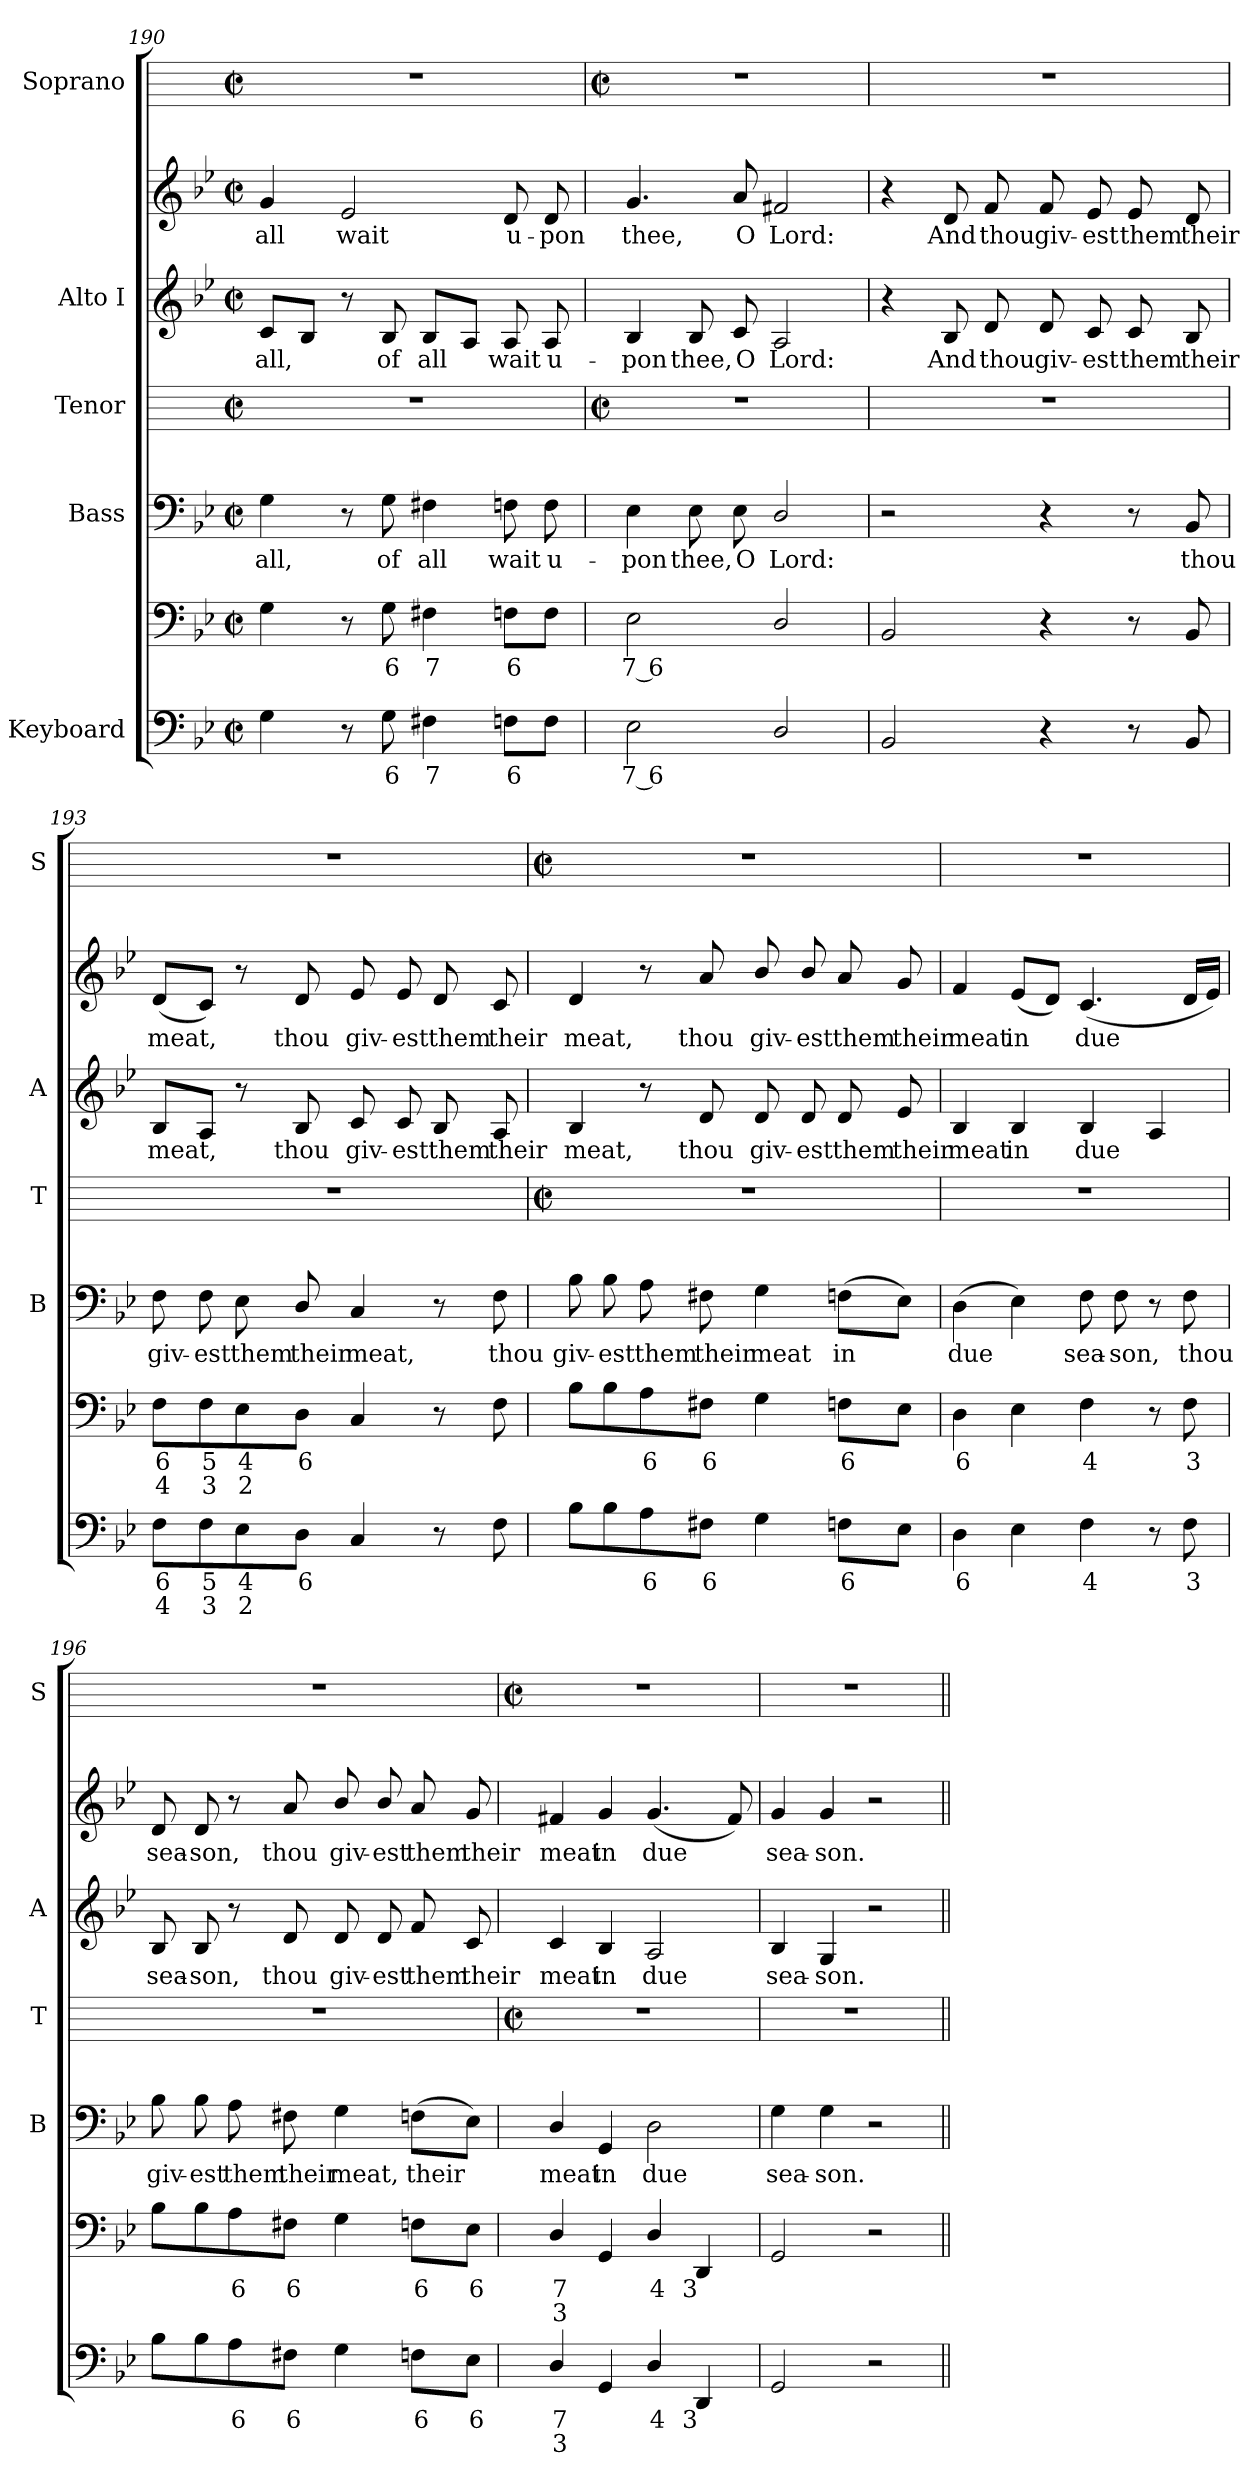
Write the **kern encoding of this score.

**kern	**text	**text	**kern	**text	**text	**kern	**text	**kern	**kern	**text	**kern	**text	**kern
*part5	*part5	*part5	*part5	*part5	*part5	*part4	*part4	*part3	*part2	*part2	*part2	*part2	*part1
*staff7	*staff7	*staff7	*staff6	*staff6	*staff6	*staff5	*staff5	*staff4	*staff3	*staff3	*staff2	*staff2	*staff1
*I"Keyboard	*	*	*	*	*	*I"Bass	*	*I"Tenor	*I"Alto I	*	*	*	*I"Soprano
*	*	*	*	*	*	*I'B	*	*I'T	*I'A	*	*	*	*I'S
*clefF4	*	*	*clefF4	*	*	*clefF4	*	*	*clefG2	*	*clefG2	*	*
*k[b-e-]	*	*	*k[b-e-]	*	*	*k[b-e-]	*	*	*k[b-e-]	*	*k[b-e-]	*	*
*B-:	*	*	*B-:	*	*	*B-:	*	*	*B-:	*	*B-:	*	*
*M2/2	*	*	*M2/2	*	*	*M2/2	*	*M2/2	*M2/2	*	*M2/2	*	*M2/2
*met(c|)	*	*	*met(c|)	*	*	*met(c|)	*	*met(c|)	*met(c|)	*	*met(c|)	*	*met(c|)
=190	=190	=190	=190	=190	=190	=190	=190	=190	=190	=190	=190	=190	=190
!	!	!	!	!	!	!	!LO:LY:b	!	!	!LO:LY:b	!	!LO:LY:b	!
4G	.	.	4G	.	.	4G	all,	1r	8cL	all,	4g	all	1r
.	.	.	.	.	.	.	.	.	8B-J	.	.	.	.
!	!	!	!	!	!	!	!	!	!	!	!	!LO:LY:b	!
8r	.	.	8r	.	.	8r	.	.	8r	.	2e-	wait	.
!	!LO:LY:b	!	!	!LO:LY:b	!	!	!LO:LY:b	!	!	!LO:LY:b	!	!	!
8G	6	.	8G	6	.	8G	of	.	8B-	of	.	.	.
!	!LO:LY:b	!	!	!LO:LY:b	!	!	!LO:LY:b	!	!	!LO:LY:b	!	!	!
4F#X	7	.	4F#X	7	.	4F#X	all	.	8B-L	all	.	.	.
.	.	.	.	.	.	.	.	.	8AJ	.	.	.	.
!	!LO:LY:b	!	!	!LO:LY:b	!	!	!LO:LY:b	!	!	!LO:LY:b	!	!LO:LY:b	!
8FnL	6	.	8FnL	6	.	8Fn	wait	.	8A	wait	8d	u-	.
!	!	!	!	!	!	!	!LO:LY:b	!	!	!LO:LY:b	!	!LO:LY:b	!
8FJ	.	.	8FJ	.	.	8F	u-	.	8A	u-	8d	-pon	.
!!LO:LB:g=z
=191	=191	=191	=191	=191	=191	=191	=191	=191	=191	=191	=191	=191	=191
*	*	*	*	*	*	*	*	*M2/2	*	*	*	*	*M2/2
*	*	*	*	*	*	*	*	*met(c|)	*	*	*	*	*met(c|)
!	!LO:LY:b	!	!	!LO:LY:b	!	!	!LO:LY:b	!	!	!LO:LY:b	!	!LO:LY:b	!
2E-	7 6	.	2E-	7 6	.	4E-	-pon	1r	4B-	pon	4.g	-thee,	1r
!	!	!	!	!	!	!	!LO:LY:b	!	!	!LO:LY:b	!	!	!
.	.	.	.	.	.	8E-	thee,	.	8B-	thee,	.	.	.
!	!	!	!	!	!	!	!LO:LY:b	!	!	!LO:LY:b	!	!LO:LY:b	!
.	.	.	.	.	.	8E-	O	.	8c	O	8a	O	.
!	!	!	!	!	!	!	!LO:LY:b	!	!	!LO:LY:b	!	!LO:LY:b	!
2D/	.	.	2D/	.	.	2D/	Lord:	.	2A	Lord:	2f#X	Lord:	.
=192	=192	=192	=192	=192	=192	=192	=192	=192	=192	=192	=192	=192	=192
2BB-	.	.	2BB-	.	.	2r	.	1r	4r	.	4r	.	1r
!	!	!	!	!	!	!	!	!	!	!LO:LY:b	!	!LO:LY:b	!
.	.	.	.	.	.	.	.	.	8B-	And	8d	And	.
!	!	!	!	!	!	!	!	!	!	!LO:LY:b	!	!LO:LY:b	!
.	.	.	.	.	.	.	.	.	8d	thou	8f	thou	.
!	!	!	!	!	!	!	!	!	!	!LO:LY:b	!	!LO:LY:b	!
4r	.	.	4r	.	.	4r	.	.	8d	giv-	8f	giv-	.
!	!	!	!	!	!	!	!	!	!	!LO:LY:b	!	!LO:LY:b	!
.	.	.	.	.	.	.	.	.	8c	-est	8e-	-est	.
!	!	!	!	!	!	!	!	!	!	!LO:LY:b	!	!LO:LY:b	!
8r	.	.	8r	.	.	8r	.	.	8c	them	8e-	them	.
!	!	!	!	!	!	!	!LO:LY:b	!	!	!LO:LY:b	!	!LO:LY:b	!
8BB-	.	.	8BB-	.	.	8BB-	thou	.	8B-	their	8d	their	.
=193	=193	=193	=193	=193	=193	=193	=193	=193	=193	=193	=193	=193	=193
!	!LO:LY:b	!LO:LY:b	!	!LO:LY:b	!LO:LY:b	!	!LO:LY:b	!	!	!LO:LY:b	!	!LO:LY:b	!
8FL	6	4	8FL	6	4	8F	giv-	1r	8B-L	meat,	(<8dL	meat,	1r
!	!LO:LY:b	!LO:LY:b	!	!LO:LY:b	!LO:LY:b	!	!LO:LY:b	!	!	!	!	!	!
8F	5	3	8F	5	3	8F	-est	.	8AJ	.	8cJ)	.	.
!	!LO:LY:b	!LO:LY:b	!	!LO:LY:b	!LO:LY:b	!	!LO:LY:b	!	!	!	!	!	!
8E-	4	2	8E-	4	2	8E-	them	.	8r	.	8r	.	.
!	!LO:LY:b	!	!	!LO:LY:b	!	!	!LO:LY:b	!	!	!LO:LY:b	!	!LO:LY:b	!
8DJ	6	.	8DJ	6	.	8D/	their	.	8B-	thou	8d	thou	.
!	!	!	!	!	!	!	!LO:LY:b	!	!	!LO:LY:b	!	!LO:LY:b	!
4C	.	.	4C	.	.	4C	meat,	.	8c	giv-	8e-	giv-	.
!	!	!	!	!	!	!	!	!	!	!LO:LY:b	!	!LO:LY:b	!
.	.	.	.	.	.	.	.	.	8c	-est	8e-	-est	.
!	!	!	!	!	!	!	!	!	!	!LO:LY:b	!	!LO:LY:b	!
8r	.	.	8r	.	.	8r	.	.	8B-	them	8d	them	.
!	!	!	!	!	!	!	!LO:LY:b	!	!	!LO:LY:b	!	!LO:LY:b	!
8F	.	.	8F	.	.	8F	thou	.	8A	their	8c	their	.
!!LO:LB:g=z
=194	=194	=194	=194	=194	=194	=194	=194	=194	=194	=194	=194	=194	=194
*	*	*	*	*	*	*	*	*M2/2	*	*	*	*	*M2/2
*	*	*	*	*	*	*	*	*met(c|)	*	*	*	*	*met(c|)
!	!	!	!	!	!	!	!LO:LY:b	!	!	!LO:LY:b	!	!LO:LY:b	!
8B-L	.	.	8B-L	.	.	8B-	giv-	1r	4B-	meat,	4d	meat,	1r
!	!	!	!	!	!	!	!LO:LY:b	!	!	!	!	!	!
8B-	.	.	8B-	.	.	8B-	-est	.	.	.	.	.	.
!	!LO:LY:b	!	!	!LO:LY:b	!	!	!LO:LY:b	!	!	!	!	!	!
8A	6	.	8A	6	.	8A	them	.	8r	.	8r	.	.
!	!LO:LY:b	!	!	!LO:LY:b	!	!	!LO:LY:b	!	!	!LO:LY:b	!	!LO:LY:b	!
8F#XJ	6	.	8F#XJ	6	.	8F#X	their	.	8d	thou	8a	thou	.
!	!	!	!	!	!	!	!LO:LY:b	!	!	!LO:LY:b	!	!LO:LY:b	!
4G	.	.	4G	.	.	4G	meat	.	8d	giv-	8b-/	giv-	.
!	!	!	!	!	!	!	!	!	!	!LO:LY:b	!	!LO:LY:b	!
.	.	.	.	.	.	.	.	.	8d	-est	8b-/	-est	.
!	!LO:LY:b	!	!	!LO:LY:b	!	!	!LO:LY:b	!	!	!LO:LY:b	!	!LO:LY:b	!
8FnL	6	.	8FnL	6	.	(>8FnL	in	.	8d	them	8a	them	.
!	!	!	!	!	!	!	!	!	!	!LO:LY:b	!	!LO:LY:b	!
8E-J	.	.	8E-J	.	.	8E-J)	.	.	8e-	their	8g	their	.
=195	=195	=195	=195	=195	=195	=195	=195	=195	=195	=195	=195	=195	=195
!	!LO:LY:b	!	!	!LO:LY:b	!	!	!LO:LY:b	!	!	!LO:LY:b	!	!LO:LY:b	!
4D	6	.	4D	6	.	(>4D	due	1r	4B-	meat	4f	meat	1r
!	!	!	!	!	!	!	!	!	!	!LO:LY:b	!	!LO:LY:b	!
4E-	.	.	4E-	.	.	4E-)	.	.	4B-	in	(<8e-L	in	.
.	.	.	.	.	.	.	.	.	.	.	8dJ)	.	.
!	!LO:LY:b	!	!	!LO:LY:b	!	!	!LO:LY:b	!	!	!LO:LY:b	!	!LO:LY:b	!
4F	4	.	4F	4	.	8F	sea-	.	4B-	due	(<4.c	due	.
!	!	!	!	!	!	!	!LO:LY:b	!	!	!	!	!	!
.	.	.	.	.	.	8F	-son,	.	.	.	.	.	.
8r	.	.	8r	.	.	8r	.	.	4A	.	.	.	.
!	!LO:LY:b	!	!	!LO:LY:b	!	!	!LO:LY:b	!	!	!	!	!	!
8F	3	.	8F	3	.	8F	thou	.	.	.	16dLL	.	.
.	.	.	.	.	.	.	.	.	.	.	16e-JJ)	.	.
=196	=196	=196	=196	=196	=196	=196	=196	=196	=196	=196	=196	=196	=196
!	!	!	!	!	!	!	!LO:LY:b	!	!	!LO:LY:b	!	!LO:LY:b	!
8B-L	.	.	8B-L	.	.	8B-	giv-	1r	8B-	sea-	8d	sea-	1r
!	!	!	!	!	!	!	!LO:LY:b	!	!	!LO:LY:b	!	!LO:LY:b	!
8B-	.	.	8B-	.	.	8B-	-est	.	8B-	-son,	8d	-son,	.
!	!LO:LY:b	!	!	!LO:LY:b	!	!	!LO:LY:b	!	!	!	!	!	!
8A	6	.	8A	6	.	8A	them	.	8r	.	8r	.	.
!	!LO:LY:b	!	!	!LO:LY:b	!	!	!LO:LY:b	!	!	!LO:LY:b	!	!LO:LY:b	!
8F#XJ	6	.	8F#XJ	6	.	8F#X	their	.	8d	thou	8a	thou	.
!	!	!	!	!	!	!	!LO:LY:b	!	!	!LO:LY:b	!	!LO:LY:b	!
4G	.	.	4G	.	.	4G	meat,	.	8d	giv-	8b-/	giv-	.
!	!	!	!	!	!	!	!	!	!	!LO:LY:b	!	!LO:LY:b	!
.	.	.	.	.	.	.	.	.	8d	-est	8b-/	-est	.
!	!LO:LY:b	!	!	!LO:LY:b	!	!	!LO:LY:b	!	!	!LO:LY:b	!	!LO:LY:b	!
8FnL	6	.	8FnL	6	.	(>8FnL	their	.	8f	them	8a	them	.
!	!LO:LY:b	!	!	!LO:LY:b	!	!	!	!	!	!LO:LY:b	!	!LO:LY:b	!
8E-J	6	.	8E-J	6	.	8E-J)	.	.	8c	their	8g	their	.
!!LO:LB:g=z
=197	=197	=197	=197	=197	=197	=197	=197	=197	=197	=197	=197	=197	=197
*	*	*	*	*	*	*	*	*M2/2	*	*	*	*	*M2/2
*	*	*	*	*	*	*	*	*met(c|)	*	*	*	*	*met(c|)
!	!LO:LY:b	!LO:LY:b	!	!LO:LY:b	!LO:LY:b	!	!LO:LY:b	!	!	!LO:LY:b	!	!LO:LY:b	!
4D/	7	3	4D/	7	3	4D/	meat	1r	4c	meat	4f#X	meat	1r
!	!	!	!	!	!	!	!LO:LY:b	!	!	!LO:LY:b	!	!LO:LY:b	!
4GG	.	.	4GG	.	.	4GG	in	.	4B-	in	4g	in	.
!	!LO:LY:b	!	!	!LO:LY:b	!	!	!LO:LY:b	!	!	!LO:LY:b	!	!LO:LY:b	!
4D/	4	.	4D/	4	.	2D	due	.	2A	due	(<4.g	due	.
!	!LO:LY:b	!	!	!LO:LY:b	!	!	!	!	!	!	!	!	!
4DD	3	.	4DD	3	.	.	.	.	.	.	.	.	.
.	.	.	.	.	.	.	.	.	.	.	8f#)	.	.
=198	=198	=198	=198	=198	=198	=198	=198	=198	=198	=198	=198	=198	=198
!	!	!	!	!	!	!	!LO:LY:b	!	!	!LO:LY:b	!	!LO:LY:b	!
2GG	.	.	2GG	.	.	4G	sea-	1r	4B-	sea-	4g	sea-	1r
!	!	!	!	!	!	!	!LO:LY:b	!	!	!LO:LY:b	!	!LO:LY:b	!
.	.	.	.	.	.	4G	-son.	.	4G	-son.	4g	-son.	.
2r	.	.	2r	.	.	2r	.	.	2r	.	2r	.	.
=||	=||	=||	=||	=||	=||	=||	=||	=||	=||	=||	=||	=||	=||
*-	*-	*-	*-	*-	*-	*-	*-	*-	*-	*-	*-	*-	*-
